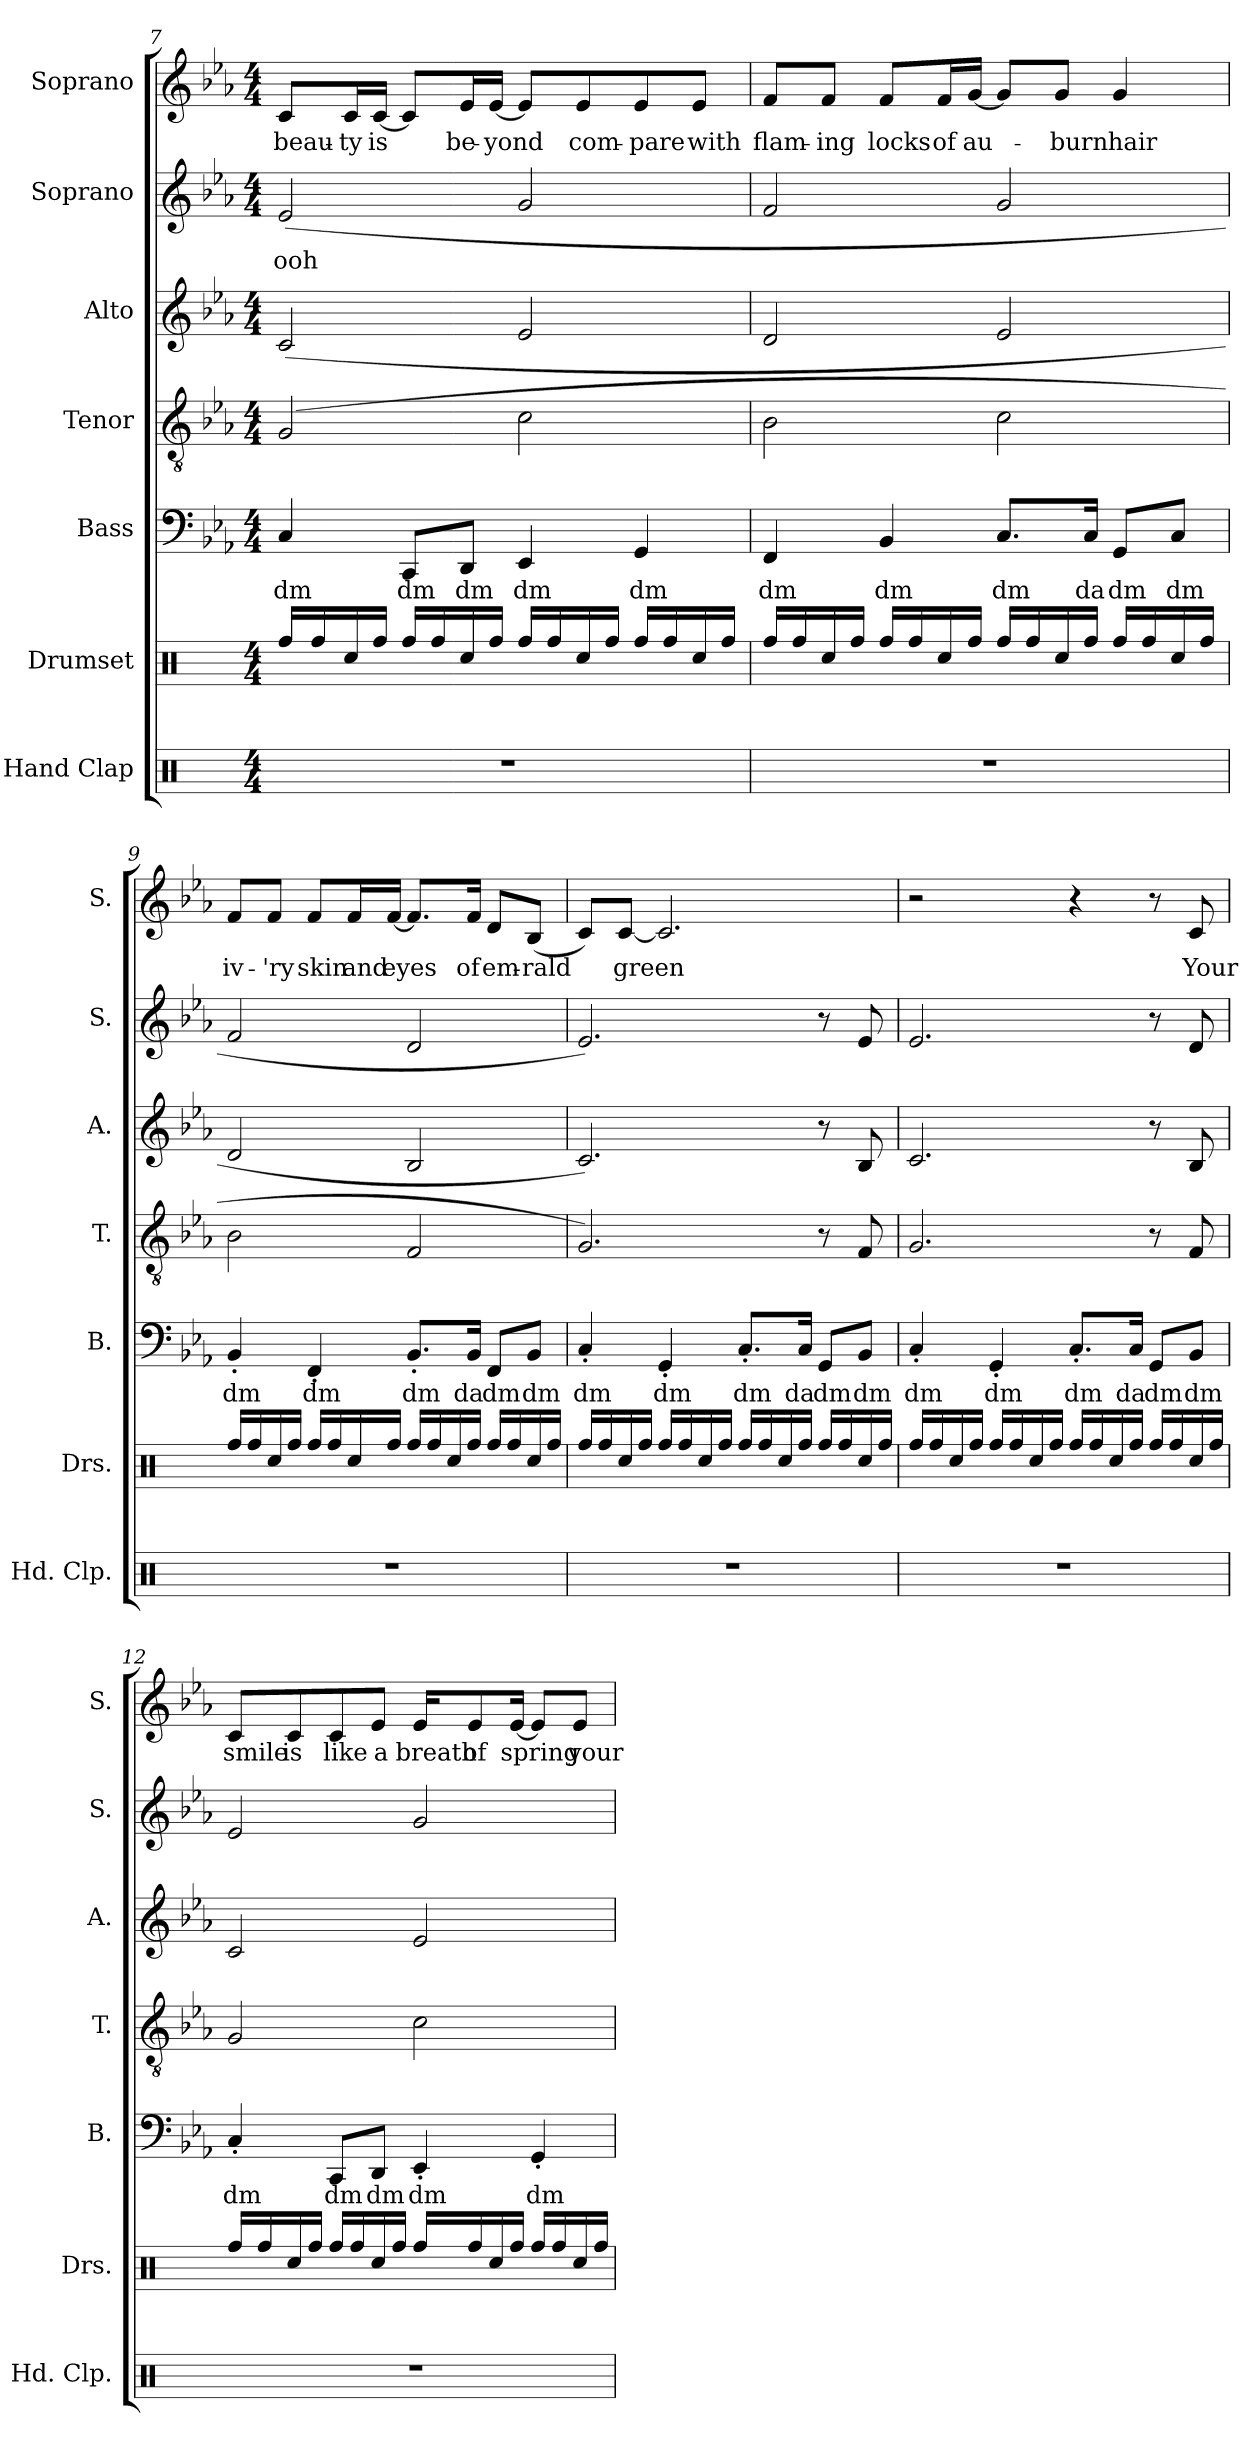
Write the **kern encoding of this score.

**kern	**kern	**kern	**text	**kern	**kern	**kern	**text	**kern	**text
*part7	*part6	*part5	*part5	*part4	*part3	*part2	*part2	*part1	*part1
*staff7	*staff6	*staff5	*staff5	*staff4	*staff3	*staff2	*staff2	*staff1	*staff1
*I"Hand Clap	*I"Drumset	*I"Bass	*	*I"Tenor	*I"Alto	*I"Soprano	*	*I"Soprano	*
*I'Hd. Clp.	*I'Drs.	*I'B.	*	*I'T.	*I'A.	*I'S.	*	*I'S.	*
*clefX	*clefX	*clefF4	*	*clefGv2	*clefG2	*clefG2	*	*clefG2	*
*k[]	*k[]	*k[b-e-a-]	*	*k[b-e-a-]	*k[b-e-a-]	*k[b-e-a-]	*	*k[b-e-a-]	*
*M4/4	*M4/4	*M4/4	*	*M4/4	*M4/4	*M4/4	*	*M4/4	*
=7	=7	=7	=7	=7	=7	=7	=7	=7	=7
1r	16Rff/LL	4C/	dm	(2G/	(2c/	(2e-/	ooh	8c/L	beau-
.	16Rff/	.	.	.	.	.	.	.	.
.	16Rcc/	.	.	.	.	.	.	16c/L	-ty
.	16Rff/JJ	.	.	.	.	.	.	[16c/JJ	is
.	16Rff/LL	8CC/L	dm	.	.	.	.	8c/L]	.
.	16Rff/	.	.	.	.	.	.	.	.
.	16Rcc/	8DD/J	dm	.	.	.	.	16e-/L	be-
.	16Rff/JJ	.	.	.	.	.	.	[16e-/JJ	-yond
.	16Rff/LL	4EE-/	dm	2c\	2e-/	2g/	.	8e-/L]	.
.	16Rff/	.	.	.	.	.	.	.	.
.	16Rcc/	.	.	.	.	.	.	8e-/	com-
.	16Rff/JJ	.	.	.	.	.	.	.	.
.	16Rff/LL	4GG/	dm	.	.	.	.	8e-/	-pare
.	16Rff/	.	.	.	.	.	.	.	.
.	16Rcc/	.	.	.	.	.	.	8e-/J	with
.	16Rff/JJ	.	.	.	.	.	.	.	.
!!LO:PB:g=z
=8	=8	=8	=8	=8	=8	=8	=8	=8	=8
1r	16Rff/LL	4FF/	dm	2B-\	2d/	2f/	.	8f/L	flam-
.	16Rff/	.	.	.	.	.	.	.	.
.	16Rcc/	.	.	.	.	.	.	8f/J	-ing
.	16Rff/JJ	.	.	.	.	.	.	.	.
.	16Rff/LL	4BB-/	dm	.	.	.	.	8f/L	locks
.	16Rff/	.	.	.	.	.	.	.	.
.	16Rcc/	.	.	.	.	.	.	16f/L	of
.	16Rff/JJ	.	.	.	.	.	.	[16g/JJ	au-
.	16Rff/LL	8.C/L	dm	2c\	2e-/	2g/	.	8g/L]	.
.	16Rff/	.	.	.	.	.	.	.	.
.	16Rcc/	.	.	.	.	.	.	8g/J	-burn
.	16Rff/JJ	16C/Jk	da	.	.	.	.	.	.
.	16Rff/LL	8GG/L	dm	.	.	.	.	4g/	hair
.	16Rff/	.	.	.	.	.	.	.	.
.	16Rcc/	8C/J	dm	.	.	.	.	.	.
.	16Rff/JJ	.	.	.	.	.	.	.	.
=9	=9	=9	=9	=9	=9	=9	=9	=9	=9
1r	16Rff/LL	4BB-'/	dm	2B-\	2d/	2f/	.	8f/L	iv-
.	16Rff/	.	.	.	.	.	.	.	.
.	16Rcc/	.	.	.	.	.	.	8f/J	-'ry
.	16Rff/JJ	.	.	.	.	.	.	.	.
.	16Rff/LL	4FF'/	dm	.	.	.	.	8f/L	skin
.	16Rff/	.	.	.	.	.	.	.	.
.	16Rcc/	.	.	.	.	.	.	16f/L	and
.	16Rff/JJ	.	.	.	.	.	.	[16f/JJ	eyes
.	16Rff/LL	8.BB-'/L	dm	2F/	2B-/	2d/	.	8.f/L]	.
.	16Rff/	.	.	.	.	.	.	.	.
.	16Rcc/	.	.	.	.	.	.	.	.
.	16Rff/JJ	16BB-/Jk	da	.	.	.	.	16f/Jk	of
.	16Rff/LL	8FF/L	dm	.	.	.	.	8d/L	em-
.	16Rff/	.	.	.	.	.	.	.	.
.	16Rcc/	8BB-/J	dm	.	.	.	.	(8B-/J	-rald
.	16Rff/JJ	.	.	.	.	.	.	.	.
!!LO:LB:g=z
=10	=10	=10	=10	=10	=10	=10	=10	=10	=10
1r	16Rff/LL	4C'/	dm	2.G/)	2.c/)	2.e-/)	.	8c/L)	.
.	16Rff/	.	.	.	.	.	.	.	.
.	16Rcc/	.	.	.	.	.	.	[8c/J	green
.	16Rff/JJ	.	.	.	.	.	.	.	.
.	16Rff/LL	4GG'/	dm	.	.	.	.	2.c/]	.
.	16Rff/	.	.	.	.	.	.	.	.
.	16Rcc/	.	.	.	.	.	.	.	.
.	16Rff/JJ	.	.	.	.	.	.	.	.
.	16Rff/LL	8.C'/L	dm	.	.	.	.	.	.
.	16Rff/	.	.	.	.	.	.	.	.
.	16Rcc/	.	.	.	.	.	.	.	.
.	16Rff/JJ	16C/Jk	da	.	.	.	.	.	.
.	16Rff/LL	8GG/L	dm	8r	8r	8r	.	.	.
.	16Rff/	.	.	.	.	.	.	.	.
.	16Rcc/	8BB-/J	dm	8F/	8B-/	8e-/	.	.	.
.	16Rff/JJ	.	.	.	.	.	.	.	.
=11	=11	=11	=11	=11	=11	=11	=11	=11	=11
1r	16Rff/LL	4C'/	dm	2.G/	2.c/	2.e-/	.	2r	.
.	16Rff/	.	.	.	.	.	.	.	.
.	16Rcc/	.	.	.	.	.	.	.	.
.	16Rff/JJ	.	.	.	.	.	.	.	.
.	16Rff/LL	4GG'/	dm	.	.	.	.	.	.
.	16Rff/	.	.	.	.	.	.	.	.
.	16Rcc/	.	.	.	.	.	.	.	.
.	16Rff/JJ	.	.	.	.	.	.	.	.
.	16Rff/LL	8.C'/L	dm	.	.	.	.	4r	.
.	16Rff/	.	.	.	.	.	.	.	.
.	16Rcc/	.	.	.	.	.	.	.	.
.	16Rff/JJ	16C/Jk	da	.	.	.	.	.	.
.	16Rff/LL	8GG/L	dm	8r	8r	8r	.	8r	.
.	16Rff/	.	.	.	.	.	.	.	.
.	16Rcc/	8BB-/J	dm	8F/	8B-/	8d/	.	8c/	Your
.	16Rff/JJ	.	.	.	.	.	.	.	.
!!LO:PB:g=z
=12	=12	=12	=12	=12	=12	=12	=12	=12	=12
1r	16Rff/LL	4C'/	dm	2G/	2c/	2e-/	.	8c/L	smile
.	16Rff/	.	.	.	.	.	.	.	.
.	16Rcc/	.	.	.	.	.	.	8c/	is
.	16Rff/JJ	.	.	.	.	.	.	.	.
.	16Rff/LL	8CC/L	dm	.	.	.	.	8c/	like
.	16Rff/	.	.	.	.	.	.	.	.
.	16Rcc/	8DD/J	dm	.	.	.	.	8e-/J	a
.	16Rff/JJ	.	.	.	.	.	.	.	.
.	16Rff/LL	4EE-'/	dm	2c\	2e-/	2g/	.	16e-/KL	breath
.	16Rff/	.	.	.	.	.	.	8e-/	of
.	16Rcc/	.	.	.	.	.	.	.	.
.	16Rff/JJ	.	.	.	.	.	.	[16e-/Jk	spring
.	16Rff/LL	4GG'/	dm	.	.	.	.	8e-/L]	.
.	16Rff/	.	.	.	.	.	.	.	.
.	16Rcc/	.	.	.	.	.	.	8e-/J	your
.	16Rff/JJ	.	.	.	.	.	.	.	.
=	=	=	=	=	=	=	=	=	=
*-	*-	*-	*-	*-	*-	*-	*-	*-	*-
